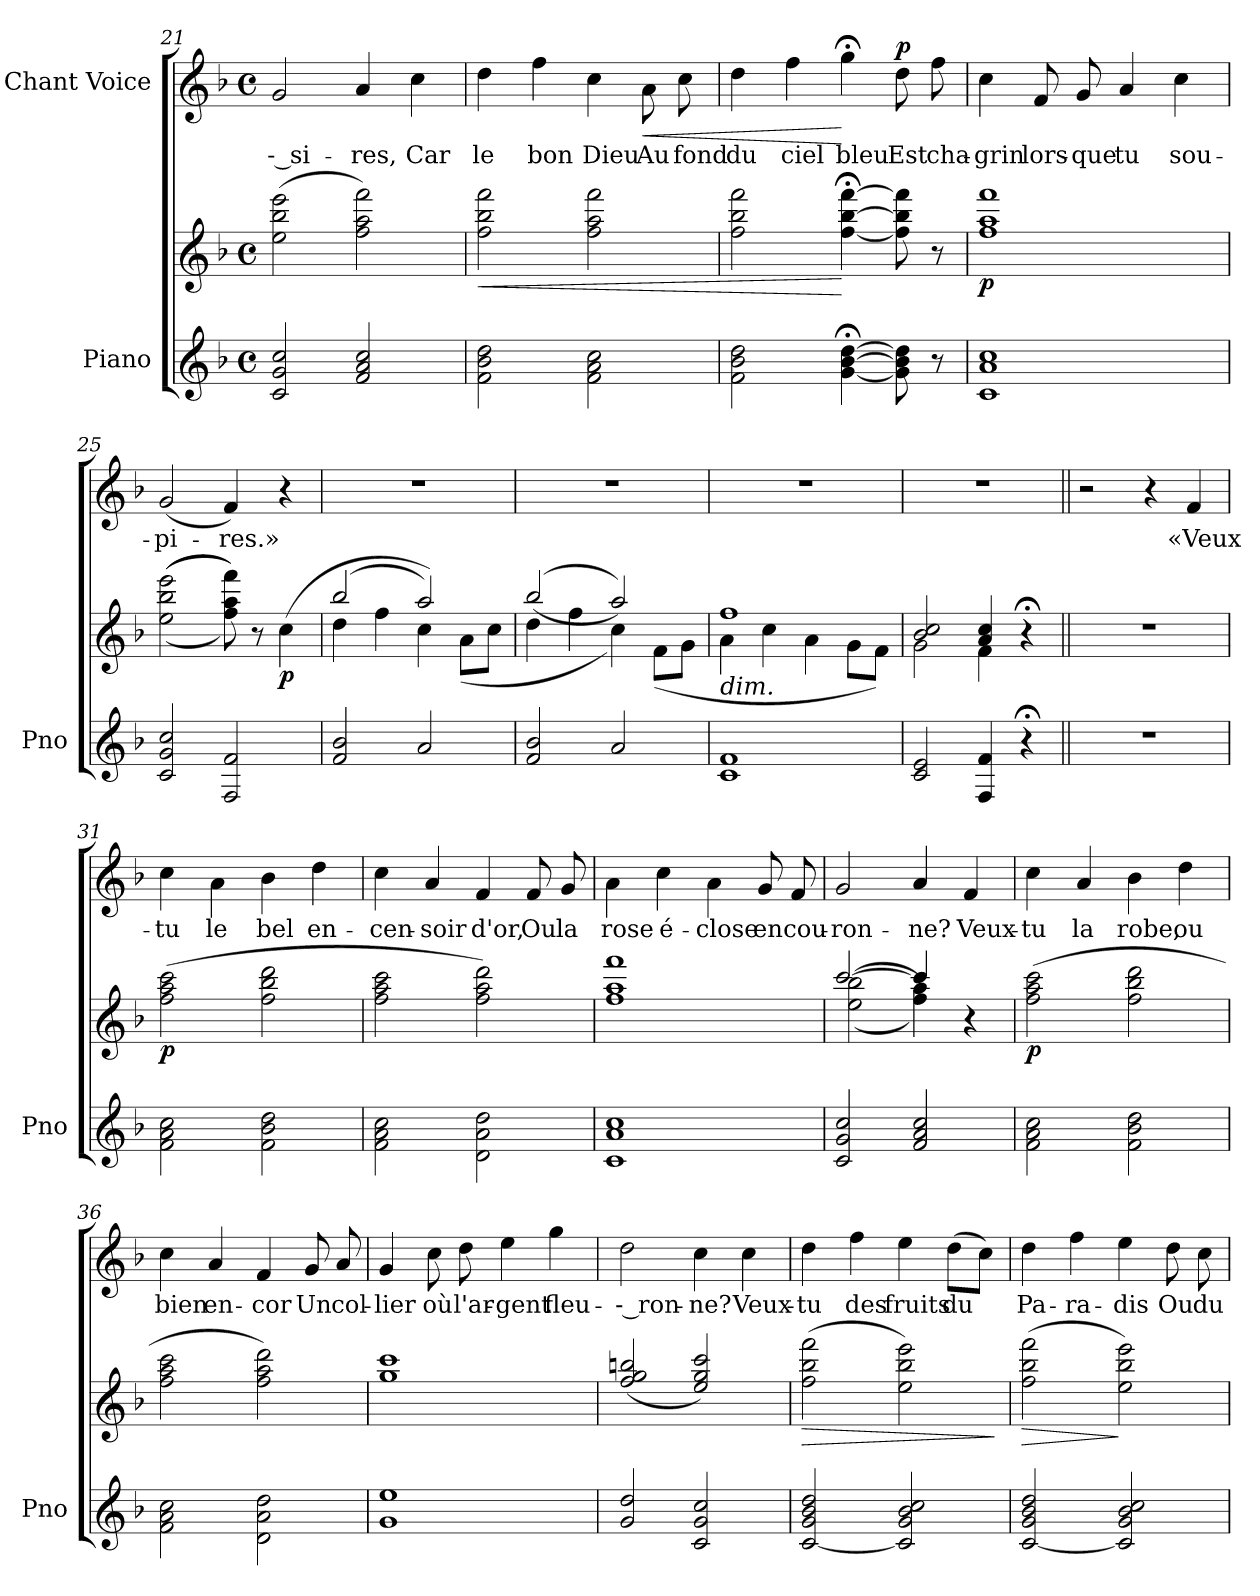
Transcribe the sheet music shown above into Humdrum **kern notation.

**kern	**kern	**dynam	**kern	**text	**dynam
*part2	*part2	*part2	*part1	*part1	*part1
*staff3	*staff2	*staff2/3	*staff1	*staff1	*staff1
*I"Piano	*	*	*I"Chant Voice	*	*
*I'Pno	*	*	*	*	*
*clefG2	*clefG2	*	*clefG2	*	*
*k[b-]	*k[b-]	*	*k[b-]	*	*
*M4/4	*M4/4	*	*M4/4	*	*
*met(c)	*met(c)	*	*met(c)	*	*
=21	=21	=21	=21	=21	=21
2c/ 2g/ 2cc/	(2ee\ 2bb-\ 2eee\	.	2g/	-- si-	.
2f/ 2a/ 2cc/	2ff\ 2aa\ 2fff\)	.	4a/	-res,	.
.	.	.	4cc\	Car	.
=22	=22	=22	=22	=22	=22
!	!	!LO:HP:b	!	!	!
2f\ 2b-\ 2dd\	2ff\ 2bb-\ 2fff\	<	4dd\	le	.
.	.	.	4ff\	bon	.
2f\ 2a\ 2cc\	2ff\ 2aa\ 2fff\	.	4cc\	Dieu	.
!	!	!	!	!	!LO:HP:b
.	.	.	8a\	Au	<
.	.	.	8cc\	fond	.
=23	=23	=23	=23	=23	=23
2f\ 2b-\ 2dd\	2ff\ 2bb-\ 2fff\	.	4dd\	du	.
.	.	.	4ff\	ciel	.
[4g\;< [<4b-\;< [4dd\;<	[4ff\;< [4bb-\;< [4fff\;<	[	4gg;<\	bleu	[
!	!	!	!	!	!LO:DY:a
8g\] 8b-\] 8dd\]	8ff\] 8bb-\] 8fff\]	.	8dd\	Est	p
8r	8r	.	8ff\	cha-	.
=24	=24	=24	=24	=24	=24
!	!	!LO:DY:b	!	!	!
1c 1a 1cc	1ff 1aa 1fff	p	4cc\	-grin	.
.	.	.	8f/	lors-	.
.	.	.	8g/	-que	.
.	.	.	4a/	tu	.
.	.	.	4cc\	sou-	.
=25	=25	=25	=25	=25	=25
2c/ 2g/ 2cc/	((<(2ee\ 2bb-\ 2eee\	.	(2g/	-pi-	.
2F/ 2f/	8ff\ 8aa\ 8fff\)))	.	4f/)	-res.»	.
.	8r	.	.	.	.
!	!	!LO:DY:b	!	!	!
.	(<4cc\	p	4r	.	.
=26	=26	=26	=26	=26	=26
*	*^	*	*	*	*
2f/ 2b-/	(>2bb-/	4dd\	.	1r	.	.
.	.	4ff\	.	.	.	.
2a/	2aa/))	4cc\	.	.	.	.
.	.	(8a\L	.	.	.	.
.	.	8cc\J	.	.	.	.
=27	=27	=27	=27	=27	=27	=27
2f/ 2b-/	(>(2bb-/	4dd\	.	1r	.	.
.	.	4ff\	.	.	.	.
2a/	2aa/))	4cc\)	.	.	.	.
.	.	(8f\L	.	.	.	.
.	.	8g\J	.	.	.	.
=28	=28	=28	=28	=28	=28	=28
!	!LO:TX:b:i:t=dim.	!	!	!	!	!
1c 1f	1ff	4a\	.	1r	.	.
.	.	4cc\	.	.	.	.
.	.	4a\	.	.	.	.
.	.	8g\L	.	.	.	.
.	.	8f\J)	.	.	.	.
=29	=29	=29	=29	=29	=29	=29
2c/ 2e/	2b-/ 2cc/	2g\	.	1r	.	.
4F/ 4f/	4a/ 4cc/	4f\	.	.	.	.
4r;<	4r;<	4ryy	.	.	.	.
*	*v	*v	*	*	*	*
=30||	=30||	=30||	=30||	=30||	=30||
1r	1r	.	2r	.	.
.	.	.	4r	.	.
.	.	.	4f/	«Veux-	.
=31	=31	=31	=31	=31	=31
!	!	!LO:DY:b	!	!	!
2f\ 2a\ 2cc\	(2ff\ 2aa\ 2ccc\	p	4cc\	-tu	.
.	.	.	4a\	le	.
2f\ 2b-\ 2dd\	2ff\ 2bb-\ 2ddd\	.	4b-\	bel	.
.	.	.	4dd\	en-	.
=32	=32	=32	=32	=32	=32
2f\ 2a\ 2cc\	2ff\ 2aa\ 2ccc\	.	4cc\	-cen-	.
.	.	.	4a/	-soir	.
2d\ 2a\ 2dd\	2ff\ 2aa\ 2ddd\)	.	4f/	d'or,	.
.	.	.	8f/	Ou	.
.	.	.	8g/	la	.
=33	=33	=33	=33	=33	=33
1c 1a 1cc	1ff 1aa 1fff	.	4a\	rose	.
.	.	.	4cc\	é-	.
.	.	.	4a\	-close	.
.	.	.	8g/	en	.
.	.	.	8f/	cou-	.
=34	=34	=34	=34	=34	=34
*	*^	*	*	*	*
2c/ 2g/ 2cc/	[2ccc/	((2ee\ 2bb-\	.	2g/	-ron-	.
2f/ 2a/ 2cc/	4ccc/]	4ff\ 4aa\))	.	4a/	-ne?	.
.	4r	4ryy	.	4f/	Veux-	.
=35	=35	=35	=35	=35	=35	=35
!	!	!	!LO:DY:b	!	!	!
*	*v	*v	*	*	*	*
2f\ 2a\ 2cc\	(2ff\ 2aa\ 2ccc\	p	4cc\	-tu	.
.	.	.	4a/	la	.
2f\ 2b-\ 2dd\	2ff\ 2bb-\ 2ddd\	.	4b-\	robe,	.
.	.	.	4dd\	ou	.
=36	=36	=36	=36	=36	=36
2f\ 2a\ 2cc\	2ff\ 2aa\ 2ccc\	.	4cc\	bien	.
.	.	.	4a/	en-	.
2d\ 2a\ 2dd\	2ff\ 2aa\ 2ddd\)	.	4f/	-cor	.
.	.	.	8g/	Un	.
.	.	.	8a/	col-	.
=37	=37	=37	=37	=37	=37
1g 1ee	1gg 1ccc	.	4g/	-lier	.
.	.	.	8cc\	où	.
.	.	.	8dd\	l'ar-	.
.	.	.	4ee\	-gent	.
.	.	.	4gg\	fleu-	.
=38	=38	=38	=38	=38	=38
2g/ 2dd/	(>2ff/ 2gg/ 2bbn/	.	2dd\	-- ron-	.
2c/ 2g/ 2cc/	2ee/ 2gg/ 2ccc/)	.	4cc\	-ne?	.
.	.	.	4cc\	Veux-	.
=39	=39	=39	=39	=39	=39
!	!	!LO:HP:b	!	!	!
!	!	!LO:DY:n=1:b	!	!	!
!	!	!LO:DY:n=2:b	!	!	!
[2c/ 2g/ 2b-/ 2dd/	(2ff\ 2bb-\ 2fff\	> other-dynamics f	4dd\	-tu	.
.	.	.	4ff\	des	.
2c/] 2g/ 2b-/ 2cc/	2ee\ 2bb-\ 2eee\)	.	4ee\	fruits	.
.	.	.	(8dd\L	du	.
.	.	.	8cc\J)	.	.
.	.	]	.	.	.
=40	=40	=40	=40	=40	=40
!	!	!LO:HP:b	!	!	!
[2c/ 2g/ 2b-/ 2dd/	(2ff\ 2bb-\ 2fff\	>	4dd\	Pa-	.
.	.	.	4ff\	-ra-	.
2c/] 2g/ 2b-/ 2cc/	2ee\ 2bb-\ 2eee\)	]	4ee\	-dis	.
.	.	.	8dd\	Ou	.
.	.	.	8cc\	du	.
=	=	=	=	=	=
*-	*-	*-	*-	*-	*-
